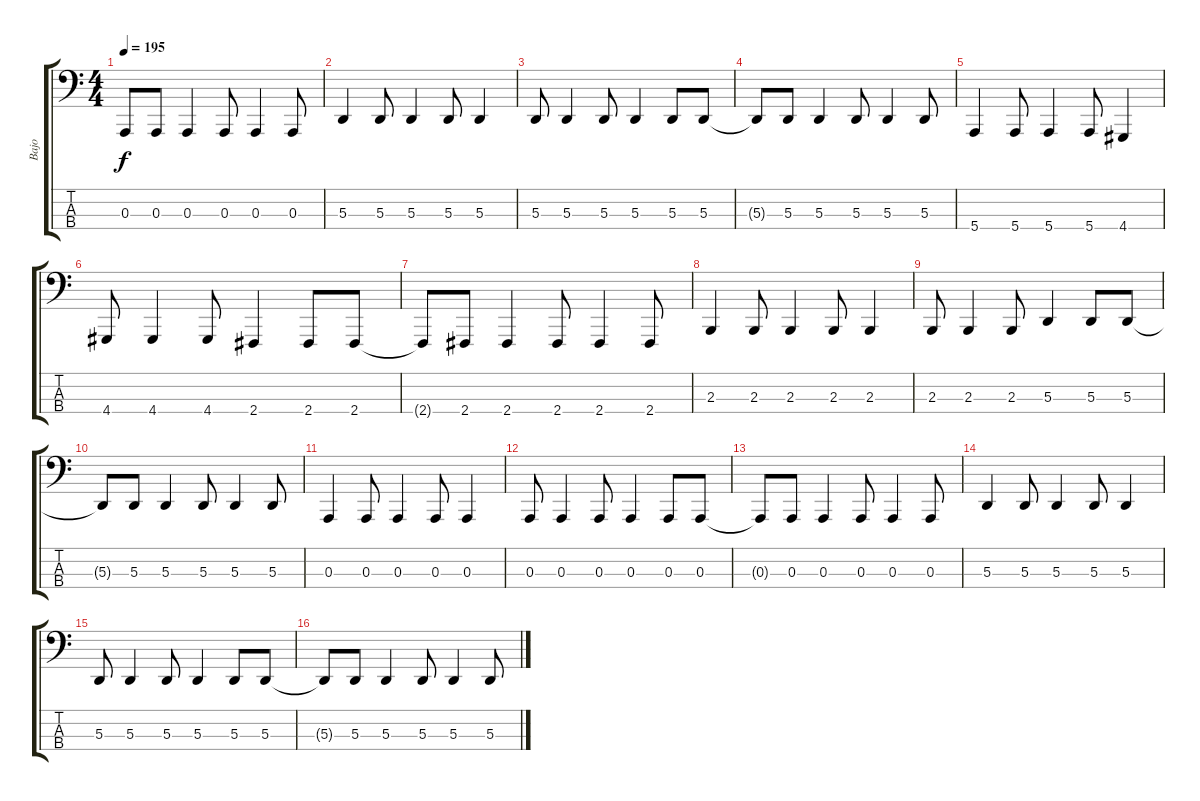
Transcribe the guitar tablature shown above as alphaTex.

\track ("Bajo" "Bajo") {instrument lead2sawtooth}
\staff {score tabs}
\tuning (G2 D2 A1 E1) {hide}
\ts (4 4)
\tempo 195
\clef f4
\ks c
0.3{t}.8{dy f} 0.3.8 0.3.4 0.3.8 0.3.4 0.3.8 |
5.3.4 5.3.8 5.3.4 5.3.8 5.3.4 |
5.3.8 5.3.4 5.3.8 5.3.4 5.3.8 5.3.8 |
5.3{t}.8 5.3.8 5.3.4 5.3.8 5.3.4 5.3.8 |
5.4.4 5.4.8 5.4.4 5.4.8 4.4.4 |
4.4.8 4.4.4 4.4.8 2.4.4 2.4.8 2.4.8 |
2.4{t}.8 2.4.8 2.4.4 2.4.8 2.4.4 2.4.8 |
2.3.4 2.3.8 2.3.4 2.3.8 2.3.4 |
2.3.8 2.3.4 2.3.8 5.3.4 5.3.8 5.3.8 |
5.3{t}.8 5.3.8 5.3.4 5.3.8 5.3.4 5.3.8 |
0.3.4 0.3.8 0.3.4 0.3.8 0.3.4 |
0.3.8 0.3.4 0.3.8 0.3.4 0.3.8 0.3.8 |
0.3{t}.8 0.3.8 0.3.4 0.3.8 0.3.4 0.3.8 |
5.3.4 5.3.8 5.3.4 5.3.8 5.3.4 |
5.3.8 5.3.4 5.3.8 5.3.4 5.3.8 5.3.8 |
5.3{t}.8 5.3.8 5.3.4 5.3.8 5.3.4 5.3.8
